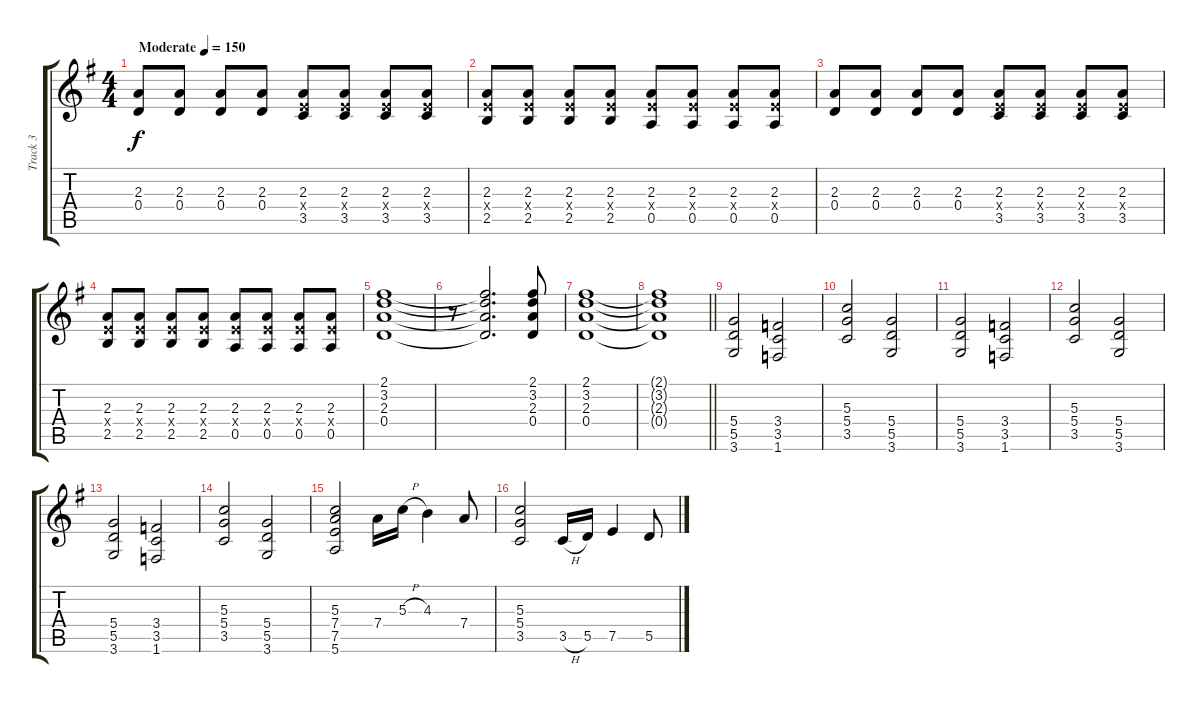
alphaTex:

\track ("Track 3" "Track 3") {instrument distortionguitar}
\staff {score tabs}
\tuning (E4 B3 G3 D3 A2 E2) {hide}
\ts (4 4)
\tempo (150 "Moderate")
\clef g2
\ks g
(2.3 0.4).8{dy f instrument distortionguitar} (2.3 0.4).8 (2.3 0.4).8 (2.3 0.4).8 (2.3 2.4{x} 3.5).8 (2.3 2.4{x} 3.5).8 (2.3 2.4{x} 3.5).8 (2.3 2.4{x} 3.5).8 |
(2.3 2.4{x} 2.5).8 (2.3 2.4{x} 2.5).8 (2.3 2.4{x} 2.5).8 (2.3 2.4{x} 2.5).8 (2.3 2.4{x} 0.5).8 (2.3 2.4{x} 0.5).8 (2.3 2.4{x} 0.5).8 (2.3 2.4{x} 0.5).8 |
(2.3 0.4).8 (2.3 0.4).8 (2.3 0.4).8 (2.3 0.4).8 (2.3 2.4{x} 3.5).8 (2.3 2.4{x} 3.5).8 (2.3 2.4{x} 3.5).8 (2.3 2.4{x} 3.5).8 |
(2.3 2.4{x} 2.5).8 (2.3 2.4{x} 2.5).8 (2.3 2.4{x} 2.5).8 (2.3 2.4{x} 2.5).8 (2.3 2.4{x} 0.5).8 (2.3 2.4{x} 0.5).8 (2.3 2.4{x} 0.5).8 (2.3 2.4{x} 0.5).8 |
(2.1 3.2 2.3 0.4).1 |
r.8 (2.1{t} 3.2{t} 2.3{t} 0.4{t}).2{d} (2.1 3.2 2.3 0.4).8 |
(2.1 3.2 2.3 0.4).1 |
\barLineRight lightlight
(2.1{t} 3.2{t} 2.3{t} 0.4{t}).1 |
(5.4 5.5 3.6).2 (3.4 3.5 1.6).2 |
(5.3 5.4 3.5).2 (5.4 5.5 3.6).2 |
(5.4 5.5 3.6).2 (3.4 3.5 1.6).2 |
(5.3 5.4 3.5).2 (5.4 5.5 3.6).2 |
(5.4 5.5 3.6).2 (3.4 3.5 1.6).2 |
(5.3 5.4 3.5).2 (5.4 5.5 3.6).2 |
(5.3 7.4 7.5 5.6).2 7.4.16 5.3{h}.16 4.3.4 7.4.8 |
(5.3 5.4 3.5).2 3.5{h}.16 5.5.16 7.5.4 5.5.8
